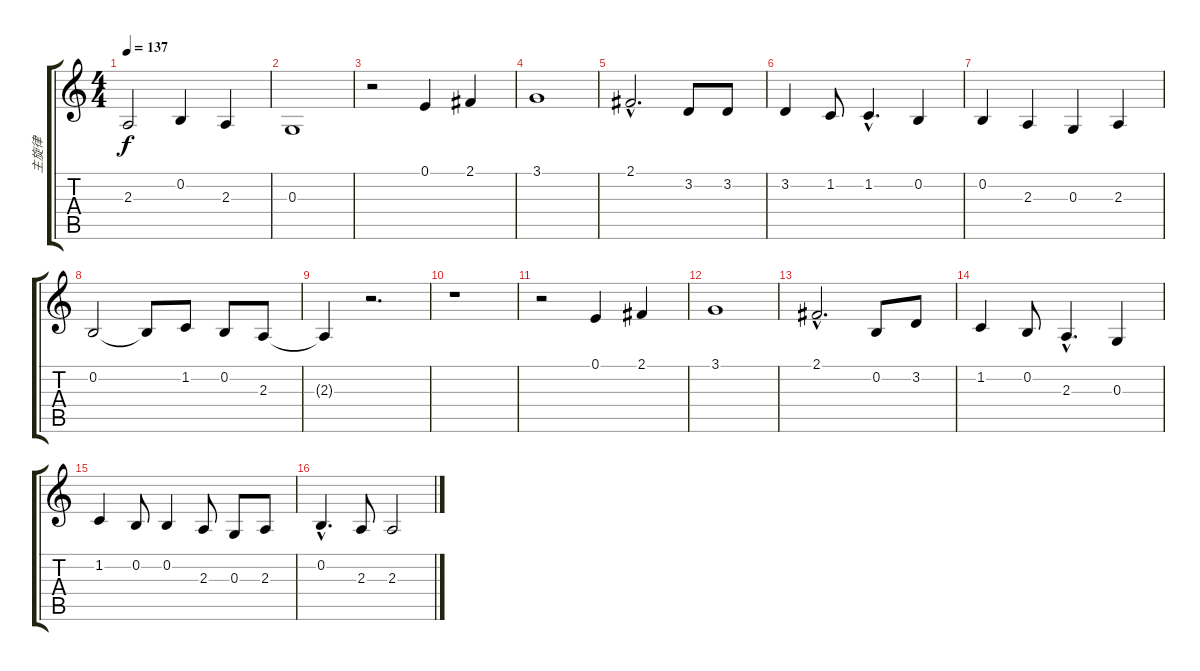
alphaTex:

\track ("主旋律" "主旋律") {instrument harmonica}
\staff {score tabs}
\tuning (E4 B3 G3 D3 A2 E2) {hide}
\ts (4 4)
\tempo 137
\clef g2
\ks c
2.3{t}.2{dy f} 0.2.4 2.3.4 |
0.3.1 |
r.2 0.1.4 2.1.4 |
3.1.1 |
2.1{hac}.2{d} 3.2.8 3.2.8 |
3.2.4 1.2.8 1.2{hac}.4{d} 0.2.4 |
0.2.4 2.3.4 0.3.4 2.3.4 |
0.2.2 0.2{t}.8 1.2.8 0.2.8 2.3.8 |
2.3{t}.4 r.2{d} |
r.1 |
r.2 0.1.4 2.1.4 |
3.1.1 |
2.1{hac}.2{d} 0.2.8 3.2.8 |
1.2.4 0.2.8 2.3{hac}.4{d} 0.3.4 |
1.2.4 0.2.8 0.2.4 2.3.8 0.3.8 2.3.8 |
0.2{hac}.4{d} 2.3.8 2.3.2
